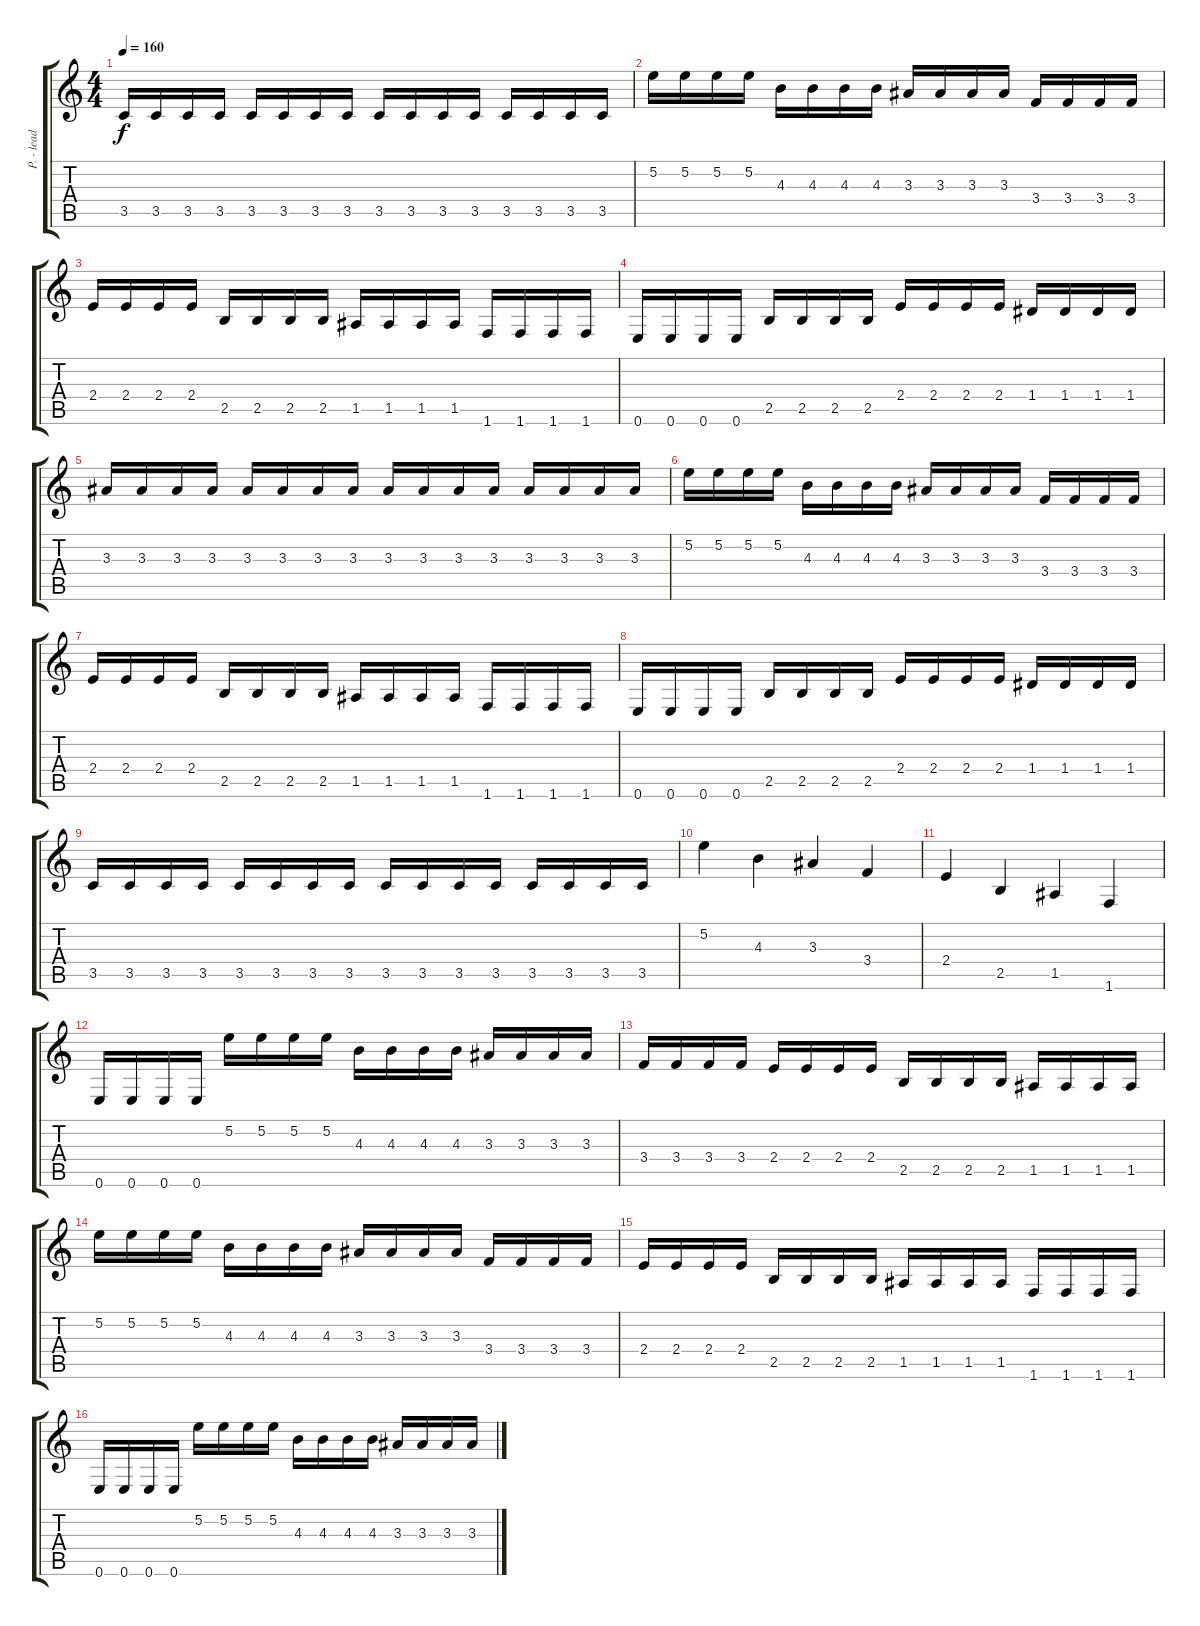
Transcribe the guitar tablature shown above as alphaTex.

\track ("P. - lead guitar" "P. - lead ") {instrument distortionguitar}
\staff {score tabs}
\tuning (E4 B3 G3 D3 A2 E2) {hide}
\ts (4 4)
\tempo 160
\clef g2
\ks c
3.5.16{dy f} 3.5.16 3.5.16 3.5.16 3.5.16 3.5.16 3.5.16 3.5.16 3.5.16 3.5.16 3.5.16 3.5.16 3.5.16 3.5.16 3.5.16 3.5.16 |
5.2.16 5.2.16 5.2.16 5.2.16 4.3.16 4.3.16 4.3.16 4.3.16 3.3.16 3.3.16 3.3.16 3.3.16 3.4.16 3.4.16 3.4.16 3.4.16 |
2.4.16 2.4.16 2.4.16 2.4.16 2.5.16 2.5.16 2.5.16 2.5.16 1.5.16 1.5.16 1.5.16 1.5.16 1.6.16 1.6.16 1.6.16 1.6.16 |
0.6.16 0.6.16 0.6.16 0.6.16 2.5.16 2.5.16 2.5.16 2.5.16 2.4.16 2.4.16 2.4.16 2.4.16 1.4.16 1.4.16 1.4.16 1.4.16 |
3.3.16 3.3.16 3.3.16 3.3.16 3.3.16 3.3.16 3.3.16 3.3.16 3.3.16 3.3.16 3.3.16 3.3.16 3.3.16 3.3.16 3.3.16 3.3.16 |
5.2.16 5.2.16 5.2.16 5.2.16 4.3.16 4.3.16 4.3.16 4.3.16 3.3.16 3.3.16 3.3.16 3.3.16 3.4.16 3.4.16 3.4.16 3.4.16 |
2.4.16 2.4.16 2.4.16 2.4.16 2.5.16 2.5.16 2.5.16 2.5.16 1.5.16 1.5.16 1.5.16 1.5.16 1.6.16 1.6.16 1.6.16 1.6.16 |
0.6.16 0.6.16 0.6.16 0.6.16 2.5.16 2.5.16 2.5.16 2.5.16 2.4.16 2.4.16 2.4.16 2.4.16 1.4.16 1.4.16 1.4.16 1.4.16 |
3.5.16 3.5.16 3.5.16 3.5.16 3.5.16 3.5.16 3.5.16 3.5.16 3.5.16 3.5.16 3.5.16 3.5.16 3.5.16 3.5.16 3.5.16 3.5.16 |
5.2.4 4.3.4 3.3.4 3.4.4 |
2.4.4 2.5.4 1.5.4 1.6.4 |
0.6.16 0.6.16 0.6.16 0.6.16 5.2.16 5.2.16 5.2.16 5.2.16 4.3.16 4.3.16 4.3.16 4.3.16 3.3.16 3.3.16 3.3.16 3.3.16 |
3.4.16 3.4.16 3.4.16 3.4.16 2.4.16 2.4.16 2.4.16 2.4.16 2.5.16 2.5.16 2.5.16 2.5.16 1.5.16 1.5.16 1.5.16 1.5.16 |
5.2.16 5.2.16 5.2.16 5.2.16 4.3.16 4.3.16 4.3.16 4.3.16 3.3.16 3.3.16 3.3.16 3.3.16 3.4.16 3.4.16 3.4.16 3.4.16 |
2.4.16 2.4.16 2.4.16 2.4.16 2.5.16 2.5.16 2.5.16 2.5.16 1.5.16 1.5.16 1.5.16 1.5.16 1.6.16 1.6.16 1.6.16 1.6.16 |
0.6.16 0.6.16 0.6.16 0.6.16 5.2.16 5.2.16 5.2.16 5.2.16 4.3.16 4.3.16 4.3.16 4.3.16 3.3.16 3.3.16 3.3.16 3.3.16
